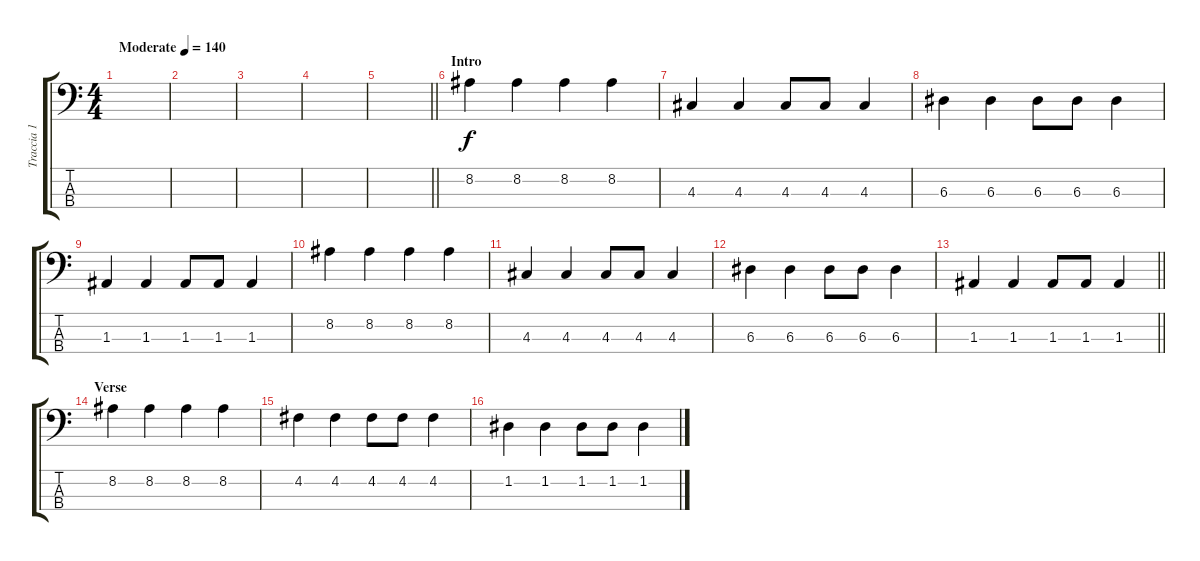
\track ("Traccia 1" "Traccia 1") {instrument electricbassfinger}
\staff {score tabs}
\tuning (G2 D2 A1 E1) {hide}
\ts (4 4)
\tempo (140 "Moderate")
\clef f4
\ks c
|
|
|
|
\barLineRight lightlight
|
\section ("" "Intro")
8.2.4 8.2.4 8.2.4 8.2.4 |
4.3.4 4.3.4 4.3.8 4.3.8 4.3.4 |
6.3.4 6.3.4 6.3.8 6.3.8 6.3.4 |
1.3.4 1.3.4 1.3.8 1.3.8 1.3.4 |
8.2.4 8.2.4 8.2.4 8.2.4 |
4.3.4 4.3.4 4.3.8 4.3.8 4.3.4 |
6.3.4 6.3.4 6.3.8 6.3.8 6.3.4 |
\barLineRight lightlight
1.3.4 1.3.4 1.3.8 1.3.8 1.3.4 |
\section ("" "Verse")
8.2.4 8.2.4 8.2.4 8.2.4 |
4.2.4 4.2.4 4.2.8 4.2.8 4.2.4 |
1.2.4 1.2.4 1.2.8 1.2.8 1.2.4
